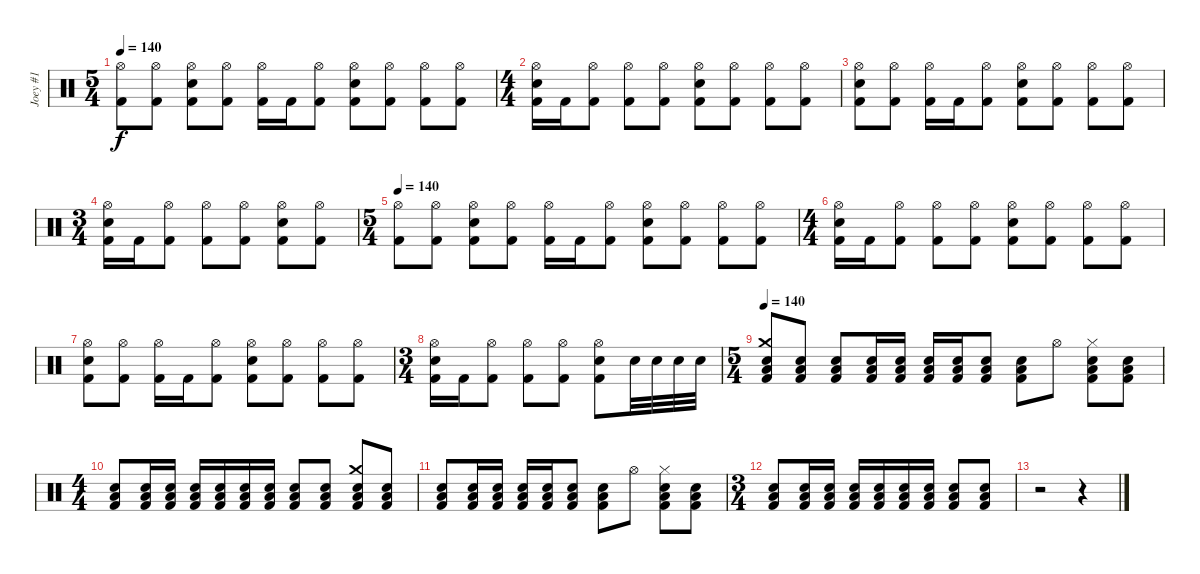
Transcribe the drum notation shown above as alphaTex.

\track ("Joey #1" "Joey #1") {instrument percussion}
\staff {score}
\articulation defaults
\ts (5 4)
\tempo 140
\clef neutral
\ks c
("Hi-Hat (open)" "Kick (hit) 2").8{dy f} ("Hi-Hat (open)" "Kick (hit) 2").8 ("Hi-Hat (open)" "Electric Snare (hit)" "Kick (hit) 2").8 ("Hi-Hat (open)" "Kick (hit) 2").8 ("Hi-Hat (open)" "Kick (hit) 2").16 "Kick (hit) 2".16 ("Hi-Hat (open)" "Kick (hit) 2").8 ("Hi-Hat (open)" "Electric Snare (hit)" "Kick (hit) 2").8 ("Hi-Hat (open)" "Kick (hit) 2").8 ("Hi-Hat (open)" "Kick (hit) 2").8 ("Hi-Hat (open)" "Kick (hit) 2").8 |
\ts (4 4)
("Hi-Hat (open)" "Electric Snare (hit)" "Kick (hit) 2").16 "Kick (hit) 2".16 ("Hi-Hat (open)" "Kick (hit) 2").8 ("Hi-Hat (open)" "Kick (hit) 2").8 ("Hi-Hat (open)" "Kick (hit) 2").8 ("Hi-Hat (open)" "Electric Snare (hit)" "Kick (hit) 2").8 ("Hi-Hat (open)" "Kick (hit) 2").8 ("Hi-Hat (open)" "Kick (hit) 2").8 ("Hi-Hat (open)" "Kick (hit) 2").8 |
("Hi-Hat (open)" "Electric Snare (hit)" "Kick (hit) 2").8 ("Hi-Hat (open)" "Kick (hit) 2").8 ("Hi-Hat (open)" "Kick (hit) 2").16 "Kick (hit) 2".16 ("Hi-Hat (open)" "Kick (hit) 2").8 ("Hi-Hat (open)" "Electric Snare (hit)" "Kick (hit) 2").8 ("Hi-Hat (open)" "Kick (hit) 2").8 ("Hi-Hat (open)" "Kick (hit) 2").8 ("Hi-Hat (open)" "Kick (hit) 2").8 |
\ts (3 4)
("Hi-Hat (open)" "Electric Snare (hit)" "Kick (hit) 2").16 "Kick (hit) 2".16 ("Hi-Hat (open)" "Kick (hit) 2").8 ("Hi-Hat (open)" "Kick (hit) 2").8 ("Hi-Hat (open)" "Kick (hit) 2").8 ("Hi-Hat (open)" "Electric Snare (hit)" "Kick (hit) 2").8 ("Hi-Hat (open)" "Kick (hit) 2").8 |
\ts (5 4)
\tempo 140
("Hi-Hat (open)" "Kick (hit) 2").8 ("Hi-Hat (open)" "Kick (hit) 2").8 ("Hi-Hat (open)" "Electric Snare (hit)" "Kick (hit) 2").8 ("Hi-Hat (open)" "Kick (hit) 2").8 ("Hi-Hat (open)" "Kick (hit) 2").16 "Kick (hit) 2".16 ("Hi-Hat (open)" "Kick (hit) 2").8 ("Hi-Hat (open)" "Electric Snare (hit)" "Kick (hit) 2").8 ("Hi-Hat (open)" "Kick (hit) 2").8 ("Hi-Hat (open)" "Kick (hit) 2").8 ("Hi-Hat (open)" "Kick (hit) 2").8 |
\ts (4 4)
("Hi-Hat (open)" "Electric Snare (hit)" "Kick (hit) 2").16 "Kick (hit) 2".16 ("Hi-Hat (open)" "Kick (hit) 2").8 ("Hi-Hat (open)" "Kick (hit) 2").8 ("Hi-Hat (open)" "Kick (hit) 2").8 ("Hi-Hat (open)" "Electric Snare (hit)" "Kick (hit) 2").8 ("Hi-Hat (open)" "Kick (hit) 2").8 ("Hi-Hat (open)" "Kick (hit) 2").8 ("Hi-Hat (open)" "Kick (hit) 2").8 |
("Hi-Hat (open)" "Electric Snare (hit)" "Kick (hit) 2").8 ("Hi-Hat (open)" "Kick (hit) 2").8 ("Hi-Hat (open)" "Kick (hit) 2").16 "Kick (hit) 2".16 ("Hi-Hat (open)" "Kick (hit) 2").8 ("Hi-Hat (open)" "Electric Snare (hit)" "Kick (hit) 2").8 ("Hi-Hat (open)" "Kick (hit) 2").8 ("Hi-Hat (open)" "Kick (hit) 2").8 ("Hi-Hat (open)" "Kick (hit) 2").8 |
\ts (3 4)
("Hi-Hat (open)" "Electric Snare (hit)" "Kick (hit) 2").16 "Kick (hit) 2".16 ("Hi-Hat (open)" "Kick (hit) 2").8 ("Hi-Hat (open)" "Kick (hit) 2").8 ("Hi-Hat (open)" "Kick (hit) 2").8 ("Hi-Hat (open)" "Electric Snare (hit)" "Kick (hit) 2").8 "Electric Snare (hit)".32 "Electric Snare (hit)".32 "Electric Snare (hit)".32 "Electric Snare (hit)".32 |
\ts (5 4)
\tempo 140
("Crash medium (hit)" "Low Floor Tom (hit)" "Electric Snare (hit)" "Kick (hit) 2").8 ("Low Floor Tom (hit)" "Electric Snare (hit)" "Kick (hit) 2").8 ("Low Floor Tom (hit)" "Electric Snare (hit)" "Kick (hit) 2").8 ("Low Floor Tom (hit)" "Electric Snare (hit)" "Kick (hit) 2").16 ("Low Floor Tom (hit)" "Electric Snare (hit)" "Kick (hit) 2").16 ("Low Floor Tom (hit)" "Electric Snare (hit)" "Kick (hit) 2").16 ("Low Floor Tom (hit)" "Electric Snare (hit)" "Kick (hit) 2").16 ("Low Floor Tom (hit)" "Electric Snare (hit)" "Kick (hit) 2").8 ("Low Floor Tom (hit)" "Electric Snare (hit)" "Kick (hit) 2").8 "Hi-Hat (open)".8 ("Hi-Hat (closed)" "Low Floor Tom (hit)" "Electric Snare (hit)" "Kick (hit) 2").8 ("Low Floor Tom (hit)" "Electric Snare (hit)" "Kick (hit) 2").8 |
\ts (4 4)
("Low Floor Tom (hit)" "Electric Snare (hit)" "Kick (hit) 2").8 ("Low Floor Tom (hit)" "Electric Snare (hit)" "Kick (hit) 2").16 ("Low Floor Tom (hit)" "Electric Snare (hit)" "Kick (hit) 2").16 ("Low Floor Tom (hit)" "Electric Snare (hit)" "Kick (hit) 2").16 ("Low Floor Tom (hit)" "Electric Snare (hit)" "Kick (hit) 2").16 ("Low Floor Tom (hit)" "Electric Snare (hit)" "Kick (hit) 2").16 ("Low Floor Tom (hit)" "Electric Snare (hit)" "Kick (hit) 2").16 ("Low Floor Tom (hit)" "Electric Snare (hit)" "Kick (hit) 2").8 ("Low Floor Tom (hit)" "Electric Snare (hit)" "Kick (hit) 2").8 ("Crash medium (hit)" "Low Floor Tom (hit)" "Electric Snare (hit)" "Kick (hit) 2").8 ("Low Floor Tom (hit)" "Electric Snare (hit)" "Kick (hit) 2").8 |
("Low Floor Tom (hit)" "Electric Snare (hit)" "Kick (hit) 2").8 ("Low Floor Tom (hit)" "Electric Snare (hit)" "Kick (hit) 2").16 ("Low Floor Tom (hit)" "Electric Snare (hit)" "Kick (hit) 2").16 ("Low Floor Tom (hit)" "Electric Snare (hit)" "Kick (hit) 2").16 ("Low Floor Tom (hit)" "Electric Snare (hit)" "Kick (hit) 2").16 ("Low Floor Tom (hit)" "Electric Snare (hit)" "Kick (hit) 2").8 ("Low Floor Tom (hit)" "Electric Snare (hit)" "Kick (hit) 2").8 "Hi-Hat (open)".8 ("Hi-Hat (closed)" "Low Floor Tom (hit)" "Electric Snare (hit)" "Kick (hit) 2").8 ("Low Floor Tom (hit)" "Electric Snare (hit)" "Kick (hit) 2").8 |
\ts (3 4)
("Low Floor Tom (hit)" "Electric Snare (hit)" "Kick (hit) 2").8 ("Low Floor Tom (hit)" "Electric Snare (hit)" "Kick (hit) 2").16 ("Low Floor Tom (hit)" "Electric Snare (hit)" "Kick (hit) 2").16 ("Low Floor Tom (hit)" "Electric Snare (hit)" "Kick (hit) 2").16 ("Low Floor Tom (hit)" "Electric Snare (hit)" "Kick (hit) 2").16 ("Low Floor Tom (hit)" "Electric Snare (hit)" "Kick (hit) 2").16 ("Low Floor Tom (hit)" "Electric Snare (hit)" "Kick (hit) 2").16 ("Low Floor Tom (hit)" "Electric Snare (hit)" "Kick (hit) 2").8 ("Low Floor Tom (hit)" "Electric Snare (hit)" "Kick (hit) 2").8 |
r.2 r.4
